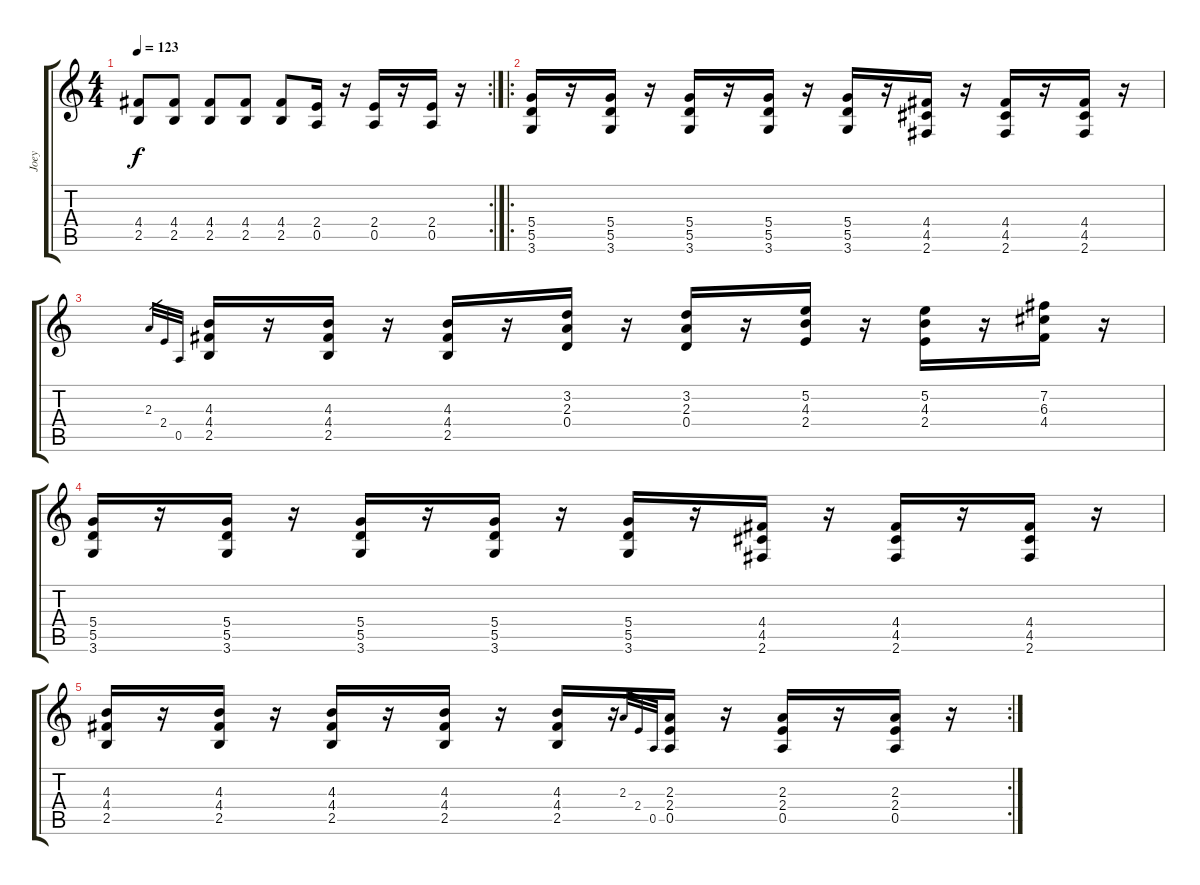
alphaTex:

\track ("Joey" "Joey") {instrument distortionguitar}
\staff {score tabs}
\tuning (E4 B3 G3 D3 A2 E2) {hide}
\rc 2
\ts (4 4)
\tempo 123
\clef g2
\ks c
(4.4 2.5).8{dy f} (4.4 2.5).8 (4.4 2.5).8 (4.4 2.5).8 (4.4 2.5).8 (2.4 0.5).16 r.16 (2.4 0.5).16 r.16 (2.4 0.5).16 r.16 |
\ro
(5.4 5.5 3.6).16{volume 16 balance 8 instrument distortionguitar} r.16 (5.4 5.5 3.6).16 r.16 (5.4 5.5 3.6).16 r.16 (5.4 5.5 3.6).16 r.16 (5.4 5.5 3.6).16 r.16 (4.4 4.5 2.6).16 r.16 (4.4 4.5 2.6).16 r.16 (4.4 4.5 2.6).16 r.16 |
2.3.32{gr} 2.4.32{gr} 0.5.32{gr} (4.3 4.4 2.5).16 r.16 (4.3 4.4 2.5).16 r.16 (4.3 4.4 2.5).16 r.16 (3.2 2.3 0.4).16 r.16 (3.2 2.3 0.4).16 r.16 (5.2 4.3 2.4).16 r.16 (5.2 4.3 2.4).16 r.16 (7.2 6.3 4.4).16 r.16 |
(5.4 5.5 3.6).16 r.16 (5.4 5.5 3.6).16 r.16 (5.4 5.5 3.6).16 r.16 (5.4 5.5 3.6).16 r.16 (5.4 5.5 3.6).16 r.16 (4.4 4.5 2.6).16 r.16 (4.4 4.5 2.6).16 r.16 (4.4 4.5 2.6).16 r.16 |
\rc 2
(4.3 4.4 2.5).16 r.16 (4.3 4.4 2.5).16 r.16 (4.3 4.4 2.5).16 r.16 (4.3 4.4 2.5).16 r.16 (4.3 4.4 2.5).16 r.16 2.3.32{gr} 2.4.32{gr} 0.5.32{gr} (2.3 2.4 0.5).16 r.16 (2.3 2.4 0.5).16 r.16 (2.3 2.4 0.5).16 r.16
